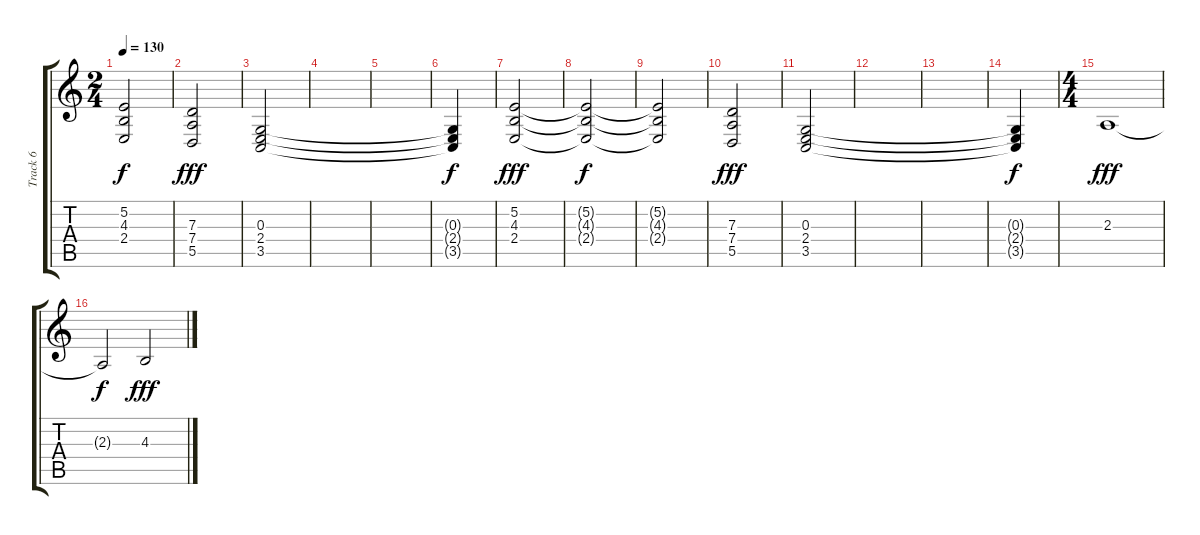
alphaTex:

\track ("Track 6" "Track 6") {instrument synthstrings2}
\staff {score tabs}
\tuning (E4 B3 G3 D3 A2 E2) {hide}
\ts (2 4)
\tempo 130
\clef g2
\ks c
(5.2{t} 4.3{t} 2.4{t}).2{dy f} |
(7.3 7.4 5.5).2{dy fff} |
(0.3 2.4 3.5).2 |
|
|
(0.3{t} 2.4{t} 3.5{t}).4{dy f} |
(5.2 4.3 2.4).2{dy fff} |
(5.2{t} 4.3{t} 2.4{t}).2{dy f} |
(5.2{t} 4.3{t} 2.4{t}).2 |
(7.3 7.4 5.5).2{dy fff} |
(0.3 2.4 3.5).2 |
|
|
(0.3{t} 2.4{t} 3.5{t}).4{dy f} |
\ts (4 4)
2.3.1{dy fff} |
2.3{t}.2{dy f} 4.3.2{dy fff}
